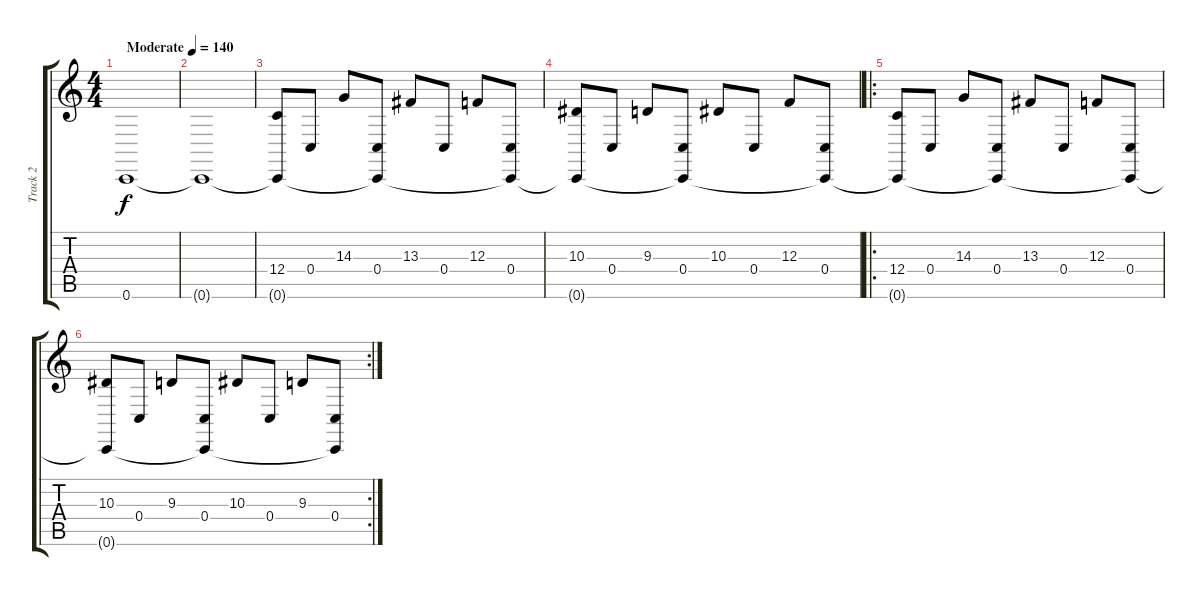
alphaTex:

\track ("Track 2" "Track 2") {instrument stringensemble1}
\staff {score tabs}
\tuning (D4 A3 F3 C3 G2 C2) {hide}
\ts (4 4)
\tempo (140 "Moderate")
\clef g2
\ks c
0.6.1{dy f instrument stringensemble1} |
0.6{t}.1 |
(12.4 0.6{t}).8 0.4.8 14.3.8 (0.4 0.6{t}).8 13.3.8 0.4.8 12.3.8 (0.4 0.6{t}).8 |
(10.3 0.6{t}).8 0.4.8 9.3.8 (0.4 0.6{t}).8 10.3.8 0.4.8 12.3.8 (0.4 0.6{t}).8 |
\ro
(12.4 0.6{t}).8 0.4.8 14.3.8 (0.4 0.6{t}).8 13.3.8 0.4.8 12.3.8 (0.4 0.6{t}).8 |
\rc 2
(10.3 0.6{t}).8 0.4.8 9.3.8 (0.4 0.6{t}).8 10.3.8 0.4.8 9.3.8 (0.4 0.6{t}).8
